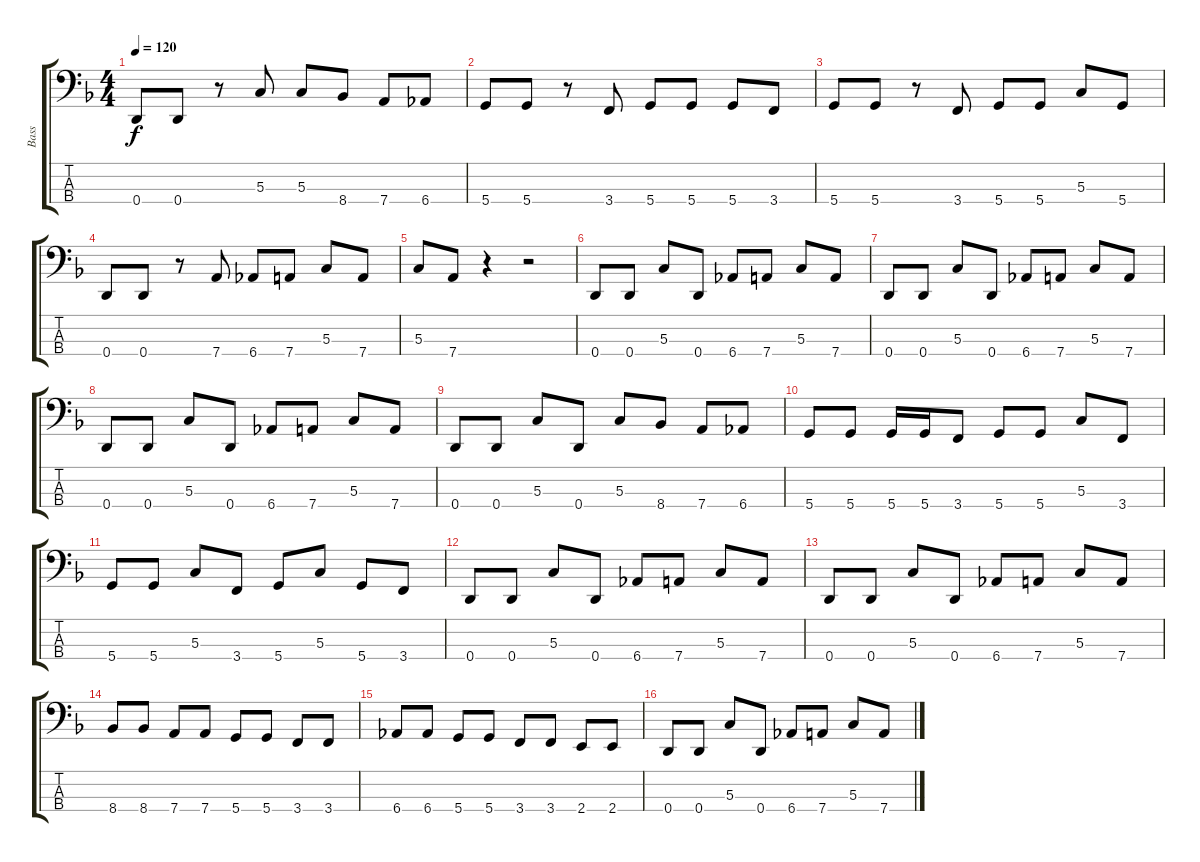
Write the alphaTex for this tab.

\track ("Bass" "Bass") {instrument electricbassfinger}
\staff {score tabs}
\tuning (F2 C2 G1 D1) {hide}
\ts (4 4)
\tempo 120
\clef f4
\ks f
0.4.8{dy f} 0.4.8 r.8 5.3.8 5.3.8 8.4.8 7.4.8 6.4.8 |
5.4.8 5.4.8 r.8 3.4.8 5.4.8 5.4.8 5.4.8 3.4.8 |
5.4.8 5.4.8 r.8 3.4.8 5.4.8 5.4.8 5.3.8 5.4.8 |
0.4.8 0.4.8 r.8 7.4.8 6.4.8 7.4.8 5.3.8 7.4.8 |
5.3.8 7.4.8 r.4 r.2 |
0.4.8 0.4.8 5.3.8 0.4.8 6.4.8 7.4.8 5.3.8 7.4.8 |
0.4.8 0.4.8 5.3.8 0.4.8 6.4.8 7.4.8 5.3.8 7.4.8 |
0.4.8 0.4.8 5.3.8 0.4.8 6.4.8 7.4.8 5.3.8 7.4.8 |
0.4.8 0.4.8 5.3.8 0.4.8 5.3.8 8.4.8 7.4.8 6.4.8 |
5.4.8 5.4.8 5.4.16 5.4.16 3.4.8 5.4.8 5.4.8 5.3.8 3.4.8 |
5.4.8 5.4.8 5.3.8 3.4.8 5.4.8 5.3.8 5.4.8 3.4.8 |
0.4.8 0.4.8 5.3.8 0.4.8 6.4.8 7.4.8 5.3.8 7.4.8 |
0.4.8 0.4.8 5.3.8 0.4.8 6.4.8 7.4.8 5.3.8 7.4.8 |
8.4.8 8.4.8 7.4.8 7.4.8 5.4.8 5.4.8 3.4.8 3.4.8 |
6.4.8 6.4.8 5.4.8 5.4.8 3.4.8 3.4.8 2.4.8 2.4.8 |
0.4.8 0.4.8 5.3.8 0.4.8 6.4.8 7.4.8 5.3.8 7.4.8
